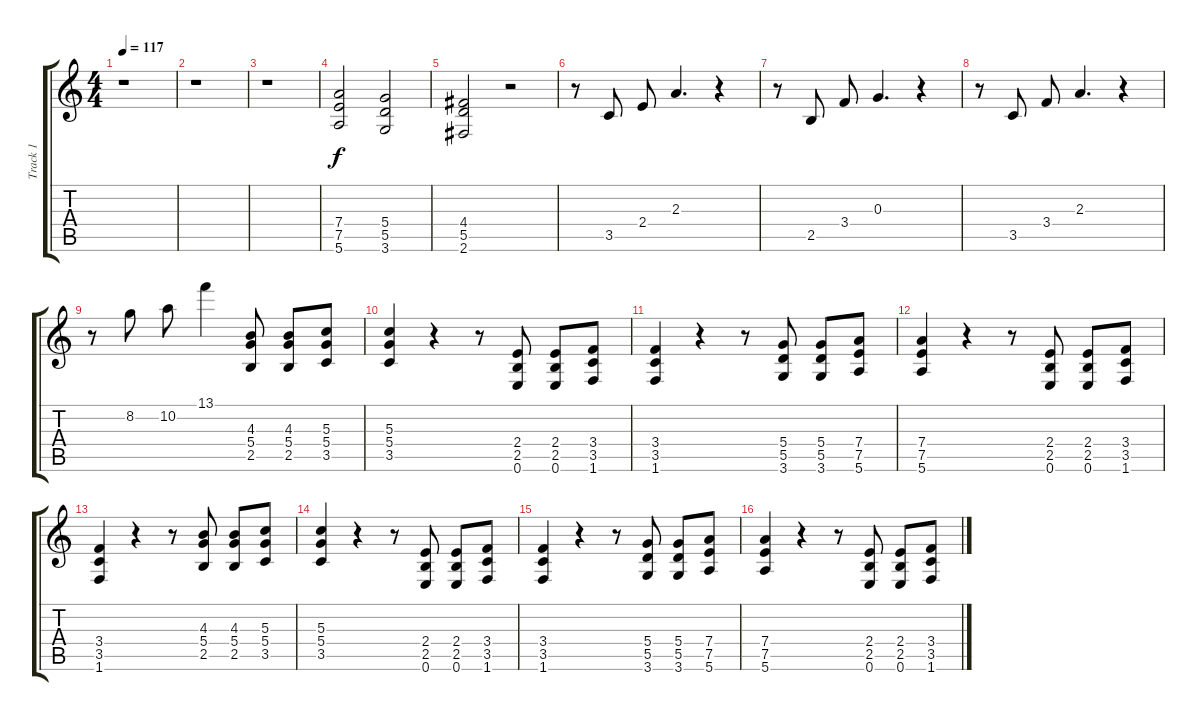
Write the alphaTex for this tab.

\track ("Track 1" "Track 1") {instrument distortionguitar}
\staff {score tabs}
\tuning (E4 B3 G3 D3 A2 E2) {hide}
\ts (4 4)
\tempo 117
\clef g2
\ks c
r.1{dy f} |
r.1 |
r.1 |
(7.4 7.5 5.6).2 (5.4 5.5 3.6).2 |
(4.4 5.5 2.6).2 r.2 |
r.8 3.5.8 2.4.8 2.3.4{d} r.4 |
r.8 2.5.8 3.4.8 0.3.4{d} r.4 |
r.8 3.5.8 3.4.8 2.3.4{d} r.4 |
r.8 8.2.8 10.2.8 13.1.4 (4.3 5.4 2.5).8 (4.3 5.4 2.5).8 (5.3 5.4 3.5).8 |
(5.3 5.4 3.5).4 r.4 r.8 (2.4 2.5 0.6).8 (2.4 2.5 0.6).8 (3.4 3.5 1.6).8 |
(3.4 3.5 1.6).4 r.4 r.8 (5.4 5.5 3.6).8 (5.4 5.5 3.6).8 (7.4 7.5 5.6).8 |
(7.4 7.5 5.6).4 r.4 r.8 (2.4 2.5 0.6).8 (2.4 2.5 0.6).8 (3.4 3.5 1.6).8 |
(3.4 3.5 1.6).4 r.4 r.8 (4.3 5.4 2.5).8 (4.3 5.4 2.5).8 (5.3 5.4 3.5).8 |
(5.3 5.4 3.5).4 r.4 r.8 (2.4 2.5 0.6).8 (2.4 2.5 0.6).8 (3.4 3.5 1.6).8 |
(3.4 3.5 1.6).4 r.4 r.8 (5.4 5.5 3.6).8 (5.4 5.5 3.6).8 (7.4 7.5 5.6).8 |
(7.4 7.5 5.6).4 r.4 r.8 (2.4 2.5 0.6).8 (2.4 2.5 0.6).8 (3.4 3.5 1.6).8
